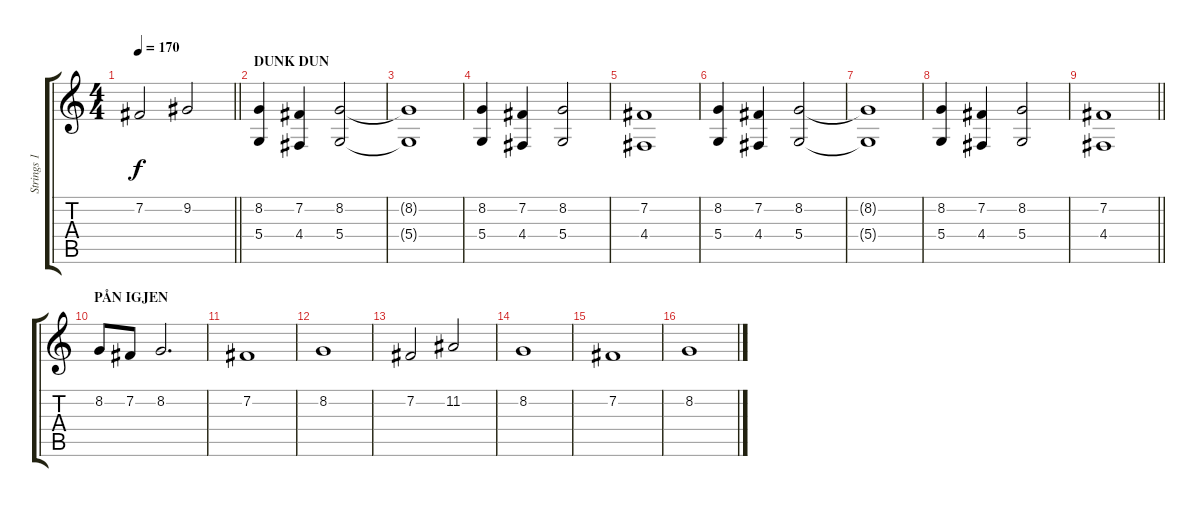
\track ("Strings 1" "Strings 1") {instrument stringensemble1}
\staff {score tabs}
\tuning (E4 B3 G3 D3 A2 E2) {hide}
\ts (4 4)
\tempo 170
\clef g2
\barLineRight lightlight
\ks c
7.2.2{dy f} 9.2.2 |
\section ("" "DUNK DUN")
(8.2 5.4).4 (7.2 4.4).4 (8.2 5.4).2 |
(8.2{t} 5.4{t}).1 |
(8.2 5.4).4 (7.2 4.4).4 (8.2 5.4).2 |
(7.2 4.4).1 |
(8.2 5.4).4 (7.2 4.4).4 (8.2 5.4).2 |
(8.2{t} 5.4{t}).1 |
(8.2 5.4).4 (7.2 4.4).4 (8.2 5.4).2 |
\barLineRight lightlight
(7.2 4.4).1 |
\section ("" "PÅN IGJEN")
8.2.8 7.2.8 8.2.2{d} |
7.2.1 |
8.2.1 |
7.2.2 11.2.2 |
8.2.1 |
7.2.1 |
8.2.1
